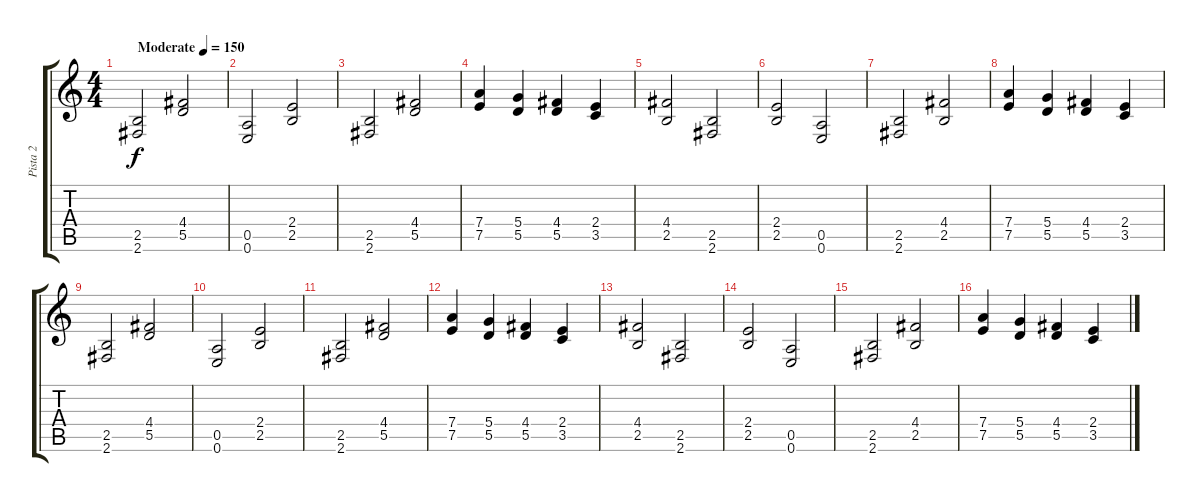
\track ("Pista 2" "Pista 2") {instrument contrabass}
\staff {score tabs}
\tuning (E4 B3 G3 D3 A2 E2) {hide}
\ts (4 4)
\tempo (150 "Moderate")
\clef g2
\ks c
(2.5 2.6).2{dy f instrument contrabass} (4.4 5.5).2 |
(0.5 0.6).2 (2.4 2.5).2 |
(2.5 2.6).2 (4.4 5.5).2 |
(7.4 7.5).4 (5.4 5.5).4 (4.4 5.5).4 (2.4 3.5).4 |
(4.4 2.5).2 (2.5 2.6).2 |
(2.4 2.5).2 (0.5 0.6).2 |
(2.5 2.6).2 (4.4 2.5).2 |
(7.4 7.5).4 (5.4 5.5).4 (4.4 5.5).4 (2.4 3.5).4 |
(2.5 2.6).2 (4.4 5.5).2 |
(0.5 0.6).2 (2.4 2.5).2 |
(2.5 2.6).2 (4.4 5.5).2 |
(7.4 7.5).4 (5.4 5.5).4 (4.4 5.5).4 (2.4 3.5).4 |
(4.4 2.5).2 (2.5 2.6).2 |
(2.4 2.5).2 (0.5 0.6).2 |
(2.5 2.6).2 (4.4 2.5).2 |
(7.4 7.5).4 (5.4 5.5).4 (4.4 5.5).4 (2.4 3.5).4
